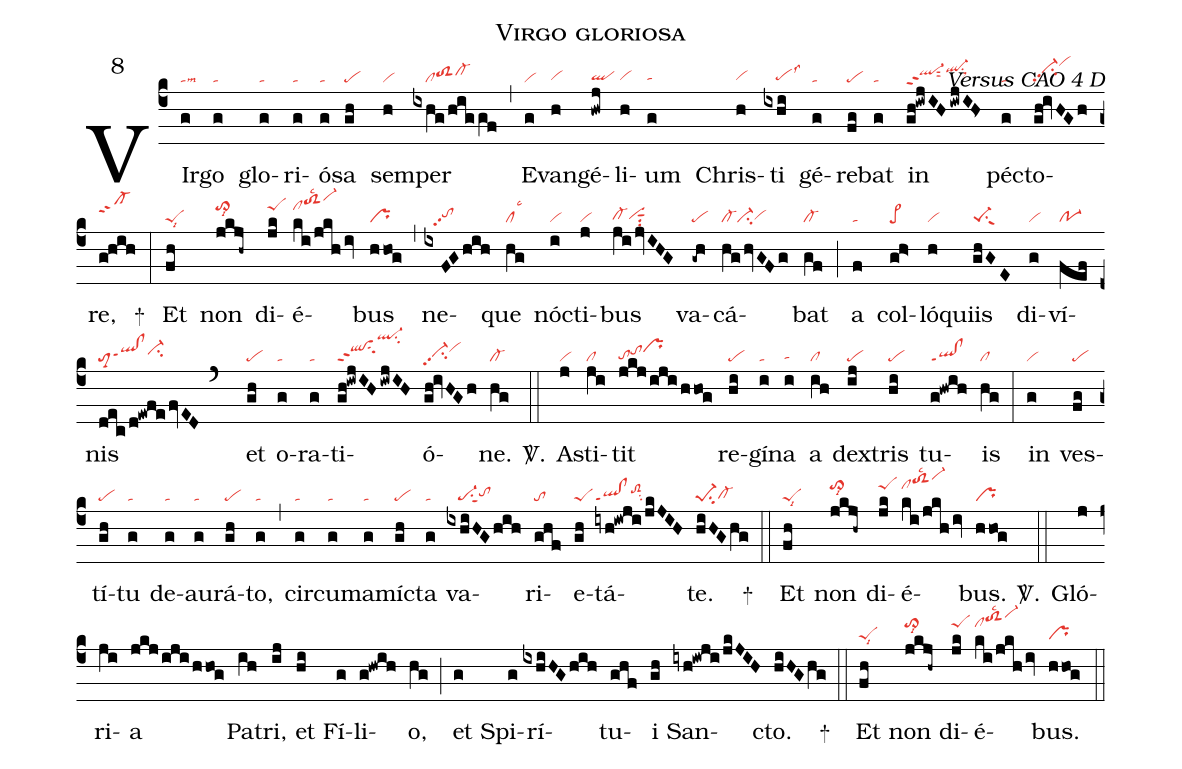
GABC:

name: Virgo gloriosa;
commentary: Versus CAO 4 D;
mode: 8;
nabc-lines:1;
%%
(c4)
VIr(g|talsm3)go(g|ta) glo(g|ta)ri(g|ta)ó(g|ta)sa(gh|pe) sem(h|vi)per(ixhg/higgf|////cltoS2hhcl-hi) (,)
E(g|vi)van(h|vihg)gé(hwj|qlhg)li(h|vihg)um(g|tahg) Chris(h|vihg)ti(ixhi|////pehglss3) gé(g|ta)re(fg|pe)bat(g|ta) in(gh!iwjIHiwjIH>|ql-hippt2sut2ql-hjsu1sux1) péc(g|ta)to(gh!ivHGh|vi-hjpp2su2vihm)re,(g!hih|cl-hjppt2) +(:)
Et(fh|peSlsi8) non(jkjh~|to>hklsi8) di(jk|peShk)é(ki/jkh/iv|clhktoS2hmlsc2vi-hp)bus(hhog|pr) (,)
ne(ixFGhih|///tohhpp2)que(hg|cllsc3) nó(i|vi)cti(j|vi)bus(ji/jvIHG|cl-hgvihgsut1su2) va(-gh|pe)cá(hg/hvGFg|cl-ci-vihg)bat(gf|cl-) (;)
a(f|ta) col(gh>|pe>)ló(h|vi)quiis(ghGE|pe-1su1suw1) di(g|vi)ví(fef|po-1)nis(dec/d!ewfe/fvED`|toM3qlhh!clhhppt1ci-hi) et(gh|pe) o(g|ta)ra(g|ta)ti(gh!iwjIHiwjIH|qlhjppt2su2ql-hpsu2)ó(gh!ivHGh|vi-hhpp2su2vihj)ne.(hg|cl-) <sp>V/</sp>.(::)
A(j|vi)sti(ji|cl)tit(jkj/iji/hhog|tohgtohiprhj) re(hi|pe)gí(i|ta)na(i|tahg) a(ih|cl) dex(ij|pe)tris(hi|pe) tu(g!hwih|ql!clppt1)is(hg|cl) (:)
in(g|vi) ves(fg|pe)tí(gh|pe)tu(g|ta) de(g|ta)au(g|ta)rá(gh|pe)to,(g|ta) (,)
cir(g|ta)cum(g|ta)a(g|ta)míc(gh|pe)ta(g|ta) va(ixhiHGhih|///pe-su1sut1tohh)ri(ghf|to)e(gh|peS)tá(iyh!iwji/jkJIH|ql!clppt1toS2hisu2)te.(hiHGhg|pe-1su2cl-hg) +(::)
Et(fh|peSlsi8) non(jkjh~|to>hklsi8) di(jk|peShk)é(ki/jkh/iv|clhktoS2hmlsc2vi-hp)bus.(hhog|pr) <sp>V/</sp>.(::)
Gló(j)ri(ji)a(jkj/iji/hhog) Pa(ih)tri,(ij) et(hi) Fí(g)li(g!hwih)o,(hg) (;)
et(g) Spi(g)rí(ixhiHG/hih)tu(ghf)i(gh) San(iyh!iwji/jkJIH)cto.(hiHGhg) +(::)
Et(fh|peSlsi8) non(jkjh~|to>hklsi8) di(jk|peShk)é(ki/jkh/iv|clhktoS2hmlsc2vi-hp)bus.(hhog|pr) (::)
